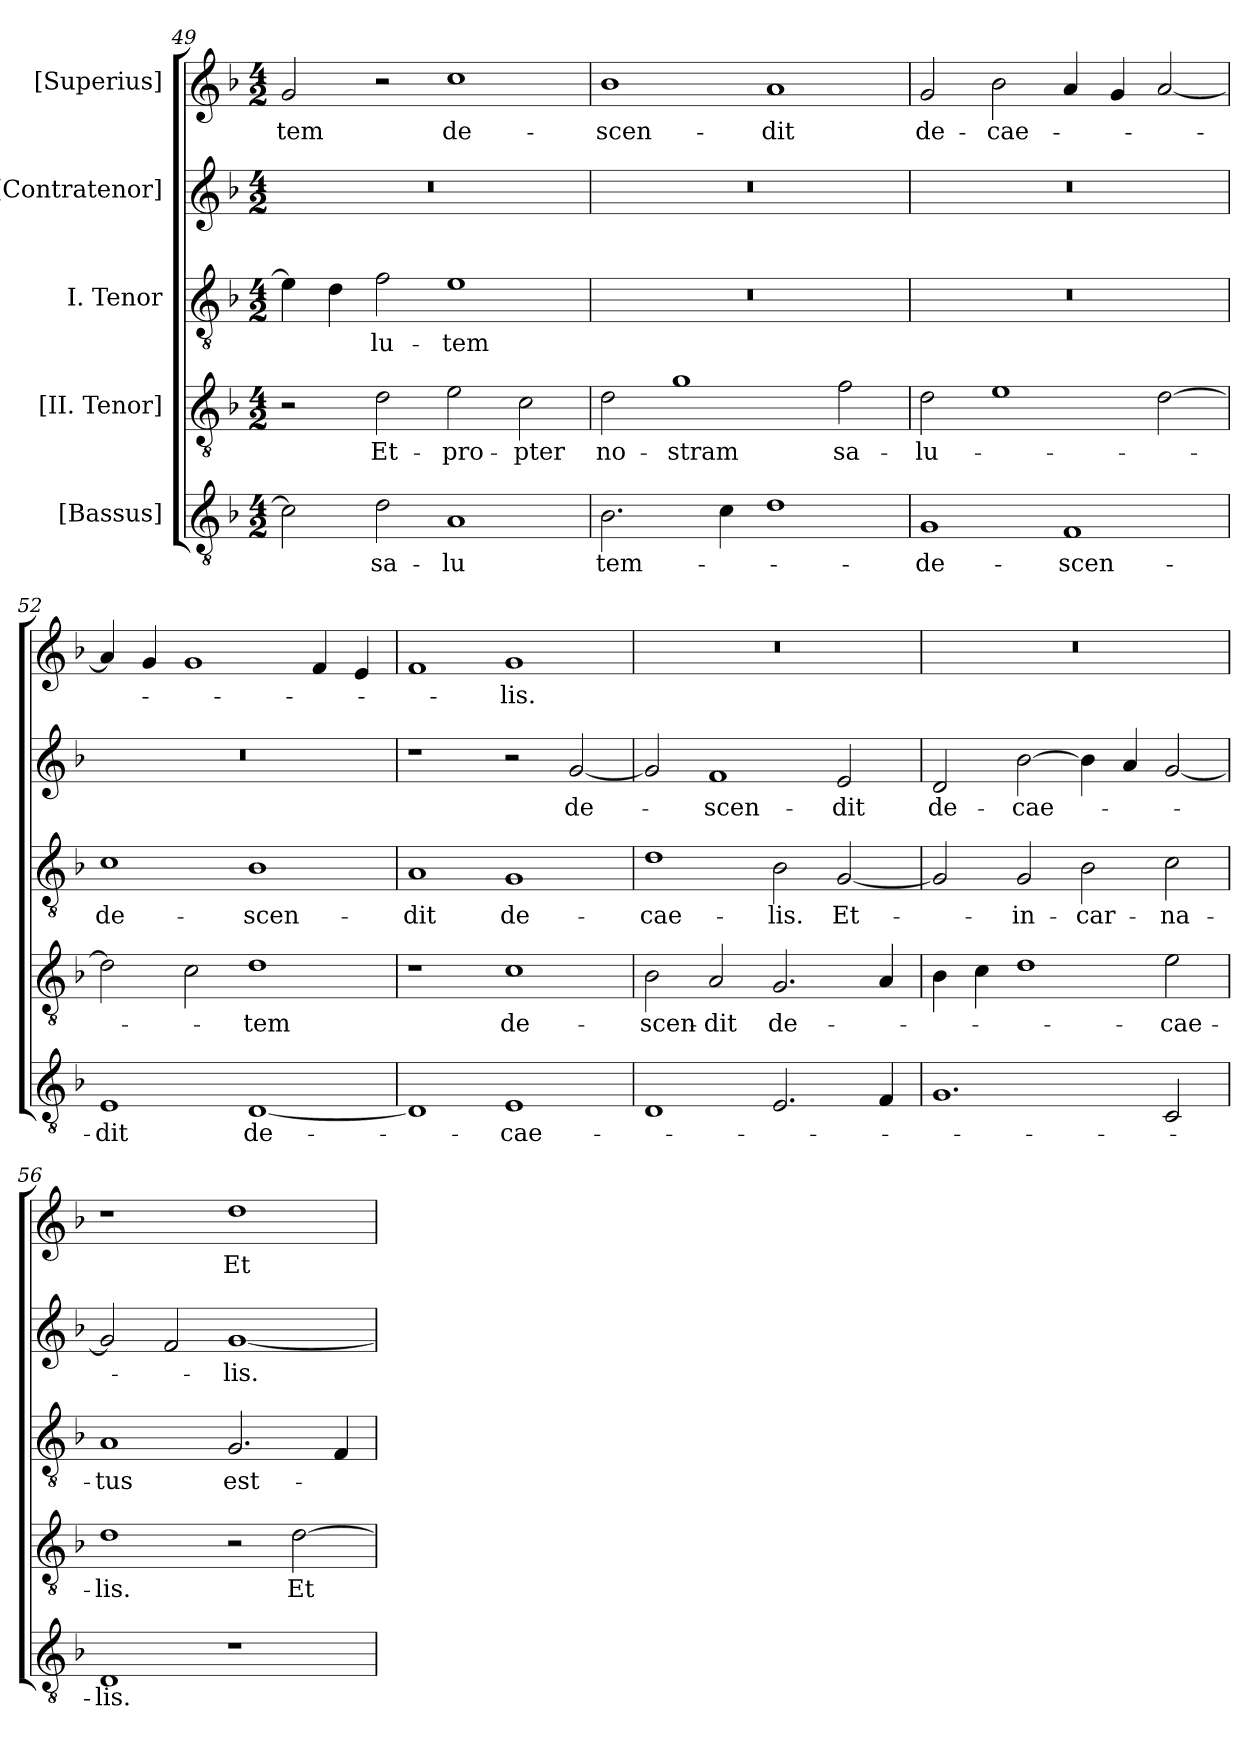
**kern	**text	**kern	**text	**kern	**text	**kern	**text	**kern	**text
*part5	*part5	*part4	*part4	*part3	*part3	*part2	*part2	*part1	*part1
*staff5	*staff5	*staff4	*staff4	*staff3	*staff3	*staff2	*staff2	*staff1	*staff1
*I"[Bassus]	*	*I"[II. Tenor]	*	*I"I. Tenor	*	*I"[Contratenor]	*	*I"[Superius]	*
*clefGv2	*	*clefGv2	*	*clefGv2	*	*clefG2	*	*clefG2	*
*k[b-]	*	*k[b-]	*	*k[b-]	*	*k[b-]	*	*k[b-]	*
*M4/2	*	*M4/2	*	*M4/2	*	*M4/2	*	*M4/2	*
=49	=49	=49	=49	=49	=49	=49	=49	=49	=49
2c\]	.	2r	.	4e\]	.	0r	.	2g/	-tem
.	.	.	.	4d\	.	.	.	.	.
2d\	sa-	2d\	Et-	2f\	-lu-	.	.	2r	.
1A/	-lu	2e\	pro-	1e\	-tem	.	.	1cc\	de-
.	.	2c\	-pter	.	.	.	.	.	.
=50	=50	=50	=50	=50	=50	=50	=50	=50	=50
2.B-\	tem-	2d\	no-	0r	.	0r	.	1b-\	-scen-
.	.	1g\	-stram	.	.	.	.	.	.
4c\	.	.	.	.	.	.	.	.	.
1d\	.	.	.	.	.	.	.	1a/	-dit
.	.	2f\	sa-	.	.	.	.	.	.
=51	=51	=51	=51	=51	=51	=51	=51	=51	=51
1G/	de-	2d\	-lu-	0r	.	0r	.	2g/	de-
.	.	1e\	.	.	.	.	.	2b-\	cae-
1F/	-scen-	.	.	.	.	.	.	4a/	.
.	.	.	.	.	.	.	.	4g/	.
.	.	[2d\	.	.	.	.	.	[2a/	.
=52	=52	=52	=52	=52	=52	=52	=52	=52	=52
1E/	-dit	2d\]	.	1c\	de-	0r	.	4a/]	.
.	.	.	.	.	.	.	.	4g/	.
.	.	2c\	.	.	.	.	.	1g/	.
[1D/	de-	1d\	-tem	1B-\	-scen-	.	.	.	.
.	.	.	.	.	.	.	.	4f/	.
.	.	.	.	.	.	.	.	4e/	.
=53	=53	=53	=53	=53	=53	=53	=53	=53	=53
1D/]	.	1r	.	1A/	-dit	1r	.	1f/	.
1E/	cae-	1c\	de-	1G/	de-	2r	.	1g/	-lis.
.	.	.	.	.	.	[2g/	de-	.	.
=54	=54	=54	=54	=54	=54	=54	=54	=54	=54
1D/	.	2B-\	-scen-	1d\	cae-	2g/]	.	0r	.
.	.	2A/	-dit	.	.	1f/	-scen-	.	.
2.E/	.	2.G/	de-	2B-\	-lis.	.	.	.	.
.	.	.	.	[2G/	Et-	2e/	-dit	.	.
4F/	.	4A/	.	.	.	.	.	.	.
=55	=55	=55	=55	=55	=55	=55	=55	=55	=55
1.G/	.	4B-\	.	2G/]	.	2d/	de-	0r	.
.	.	4c\	.	.	.	.	.	.	.
.	.	1d\	.	2G/	in-	[2b-\	cae-	.	.
.	.	.	.	2B-\	-car-	4b-\]	.	.	.
.	.	.	.	.	.	4a/	.	.	.
2C/	.	2e\	cae-	2c\	-na-	[2g/	.	.	.
=56	=56	=56	=56	=56	=56	=56	=56	=56	=56
1D/	-lis.	1d\	-lis.	1A/	-tus	2g/]	.	1r	.
.	.	.	.	.	.	2f/	.	.	.
1r	.	2r	.	2.G/	est-	[1g/	-lis.	1dd\	Et-
.	.	[2d\	Et-	.	.	.	.	.	.
.	.	.	.	4F/	.	.	.	.	.
=	=	=	=	=	=	=	=	=	=
*-	*-	*-	*-	*-	*-	*-	*-	*-	*-
